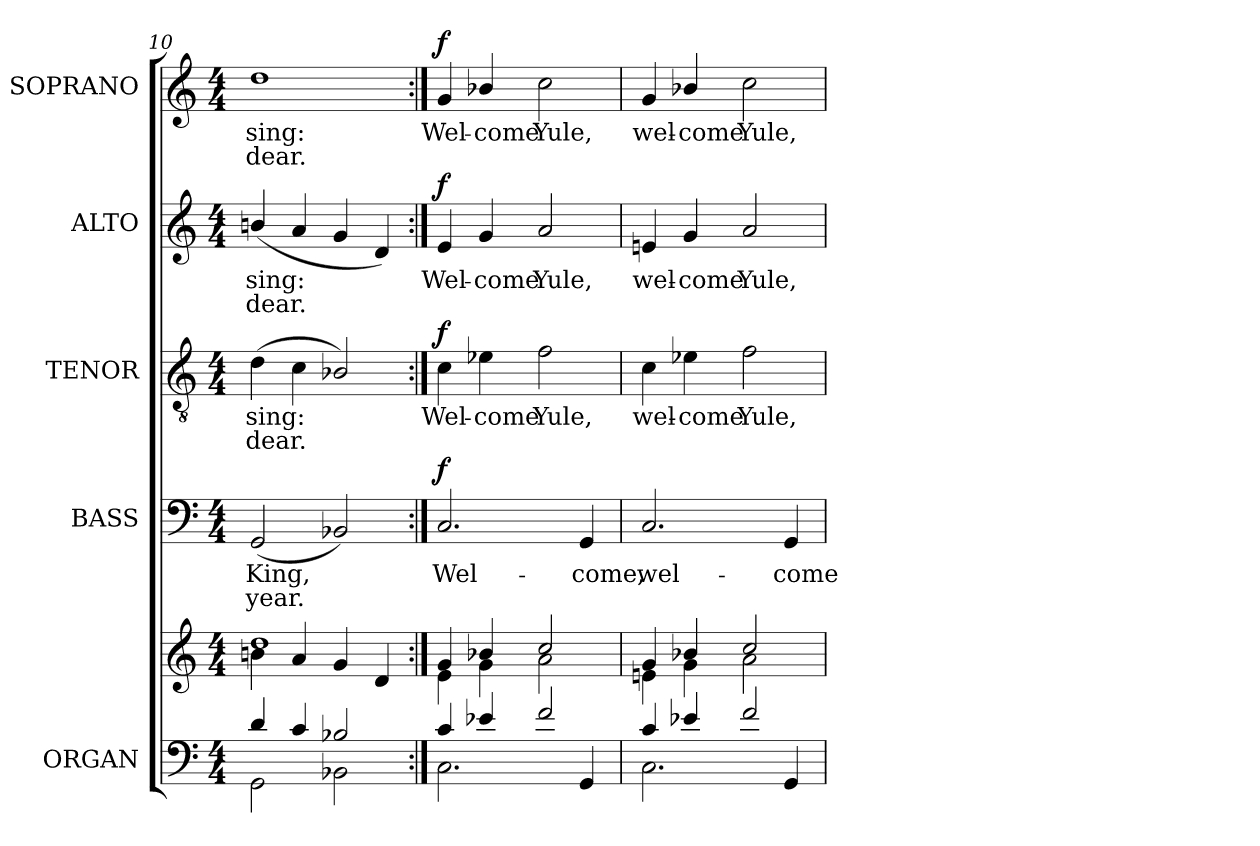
**kern	**kern	**kern	**text	**text	**dynam	**kern	**text	**text	**dynam	**kern	**text	**text	**dynam	**kern	**text	**text	**dynam
*part5	*part5	*part4	*part4	*part4	*part4	*part3	*part3	*part3	*part3	*part2	*part2	*part2	*part2	*part1	*part1	*part1	*part1
*staff6	*staff5	*staff4	*staff4	*staff4	*staff4	*staff3	*staff3	*staff3	*staff3	*staff2	*staff2	*staff2	*staff2	*staff1	*staff1	*staff1	*staff1
*I"ORGAN	*	*I"BASS	*	*	*	*I"TENOR	*	*	*	*I"ALTO	*	*	*	*I"SOPRANO	*	*	*
*	*	*I'B.	*	*	*	*I'T.	*	*	*	*I'A.	*	*	*	*I'S.	*	*	*
*clefF4	*clefG2	*clefF4	*	*	*	*clefGv2	*	*	*	*clefG2	*	*	*	*clefG2	*	*	*
*	*	*	*	*	*	*ITrd7c12	*	*	*	*	*	*	*	*	*	*	*
*k[]	*k[]	*k[]	*	*	*	*k[]	*	*	*	*k[]	*	*	*	*k[]	*	*	*
*C:	*C:	*C:	*	*	*	*C:	*	*	*	*C:	*	*	*	*C:	*	*	*
*M4/4	*M4/4	*M4/4	*	*	*	*M4/4	*	*	*	*M4/4	*	*	*	*M4/4	*	*	*
=10	=10	=10	=10	=10	=10	=10	=10	=10	=10	=10	=10	=10	=10	=10	=10	=10	=10
*^	*^	*	*	*	*	*	*	*	*	*	*	*	*	*	*	*	*
!	!	!	!	!	!LO:LY:b:color=#000000	!LO:LY:b:color=#000000	!	!	!	!	!	!	!	!	!	!	!	!	!
!	!	!	!	!	!	!	!	!	!LO:LY:b:color=#000000	!LO:LY:b:color=#000000	!	!	!	!	!	!	!	!	!
!	!	!	!	!	!	!	!	!	!	!	!	!	!LO:LY:b:color=#000000	!LO:LY:b:color=#000000	!	!	!	!	!
!	!	!	!	!	!	!	!	!	!	!	!	!	!	!	!	!	!LO:LY:b:color=#000000	!LO:LY:b:color=#000000	!
4di/	2GGi\	1ddi	4bni\	(2GGi/	King,	year.	.	(4Di\	sing:	dear.	.	(4bni/	sing:	dear.	.	1ddi	sing:	dear.	.
4ci/	.	.	4ai/	.	.	.	.	4Ci\	.	.	.	4ai/	.	.	.	.	.	.	.
2B-Xi/	2BB-Xi\	.	4gi/	2BB-Xi/)	.	.	.	2BB-Xi/)	.	.	.	4gi/	.	.	.	.	.	.	.
.	.	.	4di/	.	.	.	.	.	.	.	.	4di/)	.	.	.	.	.	.	.
!!LO:LB:g=z
=11:|!	=11:|!	=11:|!	=11:|!	=11:|!	=11:|!	=11:|!	=11:|!	=11:|!	=11:|!	=11:|!	=11:|!	=11:|!	=11:|!	=11:|!	=11:|!	=11:|!	=11:|!	=11:|!	=11:|!
!	!	!	!	!	!LO:LY:b:color=#000000	!	!	!	!	!	!	!	!	!	!	!	!	!	!
!	!	!	!	!	!	!	!	!	!LO:LY:b:color=#000000	!	!	!	!	!	!	!	!	!	!
!	!	!	!	!	!	!	!	!	!	!	!	!	!LO:LY:b:color=#000000	!	!	!	!	!	!
!	!	!	!	!	!	!	!	!	!	!	!	!	!	!	!	!	!LO:LY:b:color=#000000	!	!
4ci/	2.Ci\	4gi/	4ei\	2.Ci/	Wel-	.	f	4Ci\	Wel-	.	f	4ei/	Wel-	.	f	4gi/	Wel-	.	f
!	!	!	!	!	!	!	!	!	!LO:LY:b:color=#000000	!	!	!	!	!	!	!	!	!	!
!	!	!	!	!	!	!	!	!	!	!	!	!	!LO:LY:b:color=#000000	!	!	!	!	!	!
!	!	!	!	!	!	!	!	!	!	!	!	!	!	!	!	!	!LO:LY:b:color=#000000	!	!
4e-Xi/	.	4b-Xi/	4gi\	.	.	.	.	4E-Xi\	-come	.	.	4gi/	-come	.	.	4b-Xi/	-come	.	.
!	!	!	!	!	!	!	!	!	!LO:LY:b:color=#000000	!	!	!	!	!	!	!	!	!	!
!	!	!	!	!	!	!	!	!	!	!	!	!	!LO:LY:b:color=#000000	!	!	!	!	!	!
!	!	!	!	!	!	!	!	!	!	!	!	!	!	!	!	!	!LO:LY:b:color=#000000	!	!
2fi/	.	2cci/	2ai\	.	.	.	.	2Fi\	Yule,	.	.	2ai/	Yule,	.	.	2cci\	Yule,	.	.
!	!	!	!	!	!LO:LY:b:color=#000000	!	!	!	!	!	!	!	!	!	!	!	!	!	!
.	4GGi/	.	.	4GGi/	-come,	.	.	.	.	.	.	.	.	.	.	.	.	.	.
=12	=12	=12	=12	=12	=12	=12	=12	=12	=12	=12	=12	=12	=12	=12	=12	=12	=12	=12	=12
!	!	!	!	!	!LO:LY:b:color=#000000	!	!	!	!	!	!	!	!	!	!	!	!	!	!
!	!	!	!	!	!	!	!	!	!LO:LY:b:color=#000000	!	!	!	!	!	!	!	!	!	!
!	!	!	!	!	!	!	!	!	!	!	!	!	!LO:LY:b:color=#000000	!	!	!	!	!	!
!	!	!	!	!	!	!	!	!	!	!	!	!	!	!	!	!	!LO:LY:b:color=#000000	!	!
4ci/	2.Ci\	4gi/	4eni\	2.Ci/	wel-	.	.	4Ci\	wel-	.	.	4eni/	wel-	.	.	4gi/	wel-	.	.
!	!	!	!	!	!	!	!	!	!LO:LY:b:color=#000000	!	!	!	!	!	!	!	!	!	!
!	!	!	!	!	!	!	!	!	!	!	!	!	!LO:LY:b:color=#000000	!	!	!	!	!	!
!	!	!	!	!	!	!	!	!	!	!	!	!	!	!	!	!	!LO:LY:b:color=#000000	!	!
4e-Xi/	.	4b-Xi/	4gi\	.	.	.	.	4E-Xi\	-come	.	.	4gi/	-come	.	.	4b-Xi/	-come	.	.
!	!	!	!	!	!	!	!	!	!LO:LY:b:color=#000000	!	!	!	!	!	!	!	!	!	!
!	!	!	!	!	!	!	!	!	!	!	!	!	!LO:LY:b:color=#000000	!	!	!	!	!	!
!	!	!	!	!	!	!	!	!	!	!	!	!	!	!	!	!	!LO:LY:b:color=#000000	!	!
2fi/	.	2cci/	2ai\	.	.	.	.	2Fi\	Yule,	.	.	2ai/	Yule,	.	.	2cci\	Yule,	.	.
!	!	!	!	!	!LO:LY:b:color=#000000	!	!	!	!	!	!	!	!	!	!	!	!	!	!
.	4GGi/	.	.	4GGi/	-come	.	.	.	.	.	.	.	.	.	.	.	.	.	.
*v	*v	*	*	*	*	*	*	*	*	*	*	*	*	*	*	*	*	*	*
*	*v	*v	*	*	*	*	*	*	*	*	*	*	*	*	*	*	*	*
=	=	=	=	=	=	=	=	=	=	=	=	=	=	=	=	=	=
*-	*-	*-	*-	*-	*-	*-	*-	*-	*-	*-	*-	*-	*-	*-	*-	*-	*-
